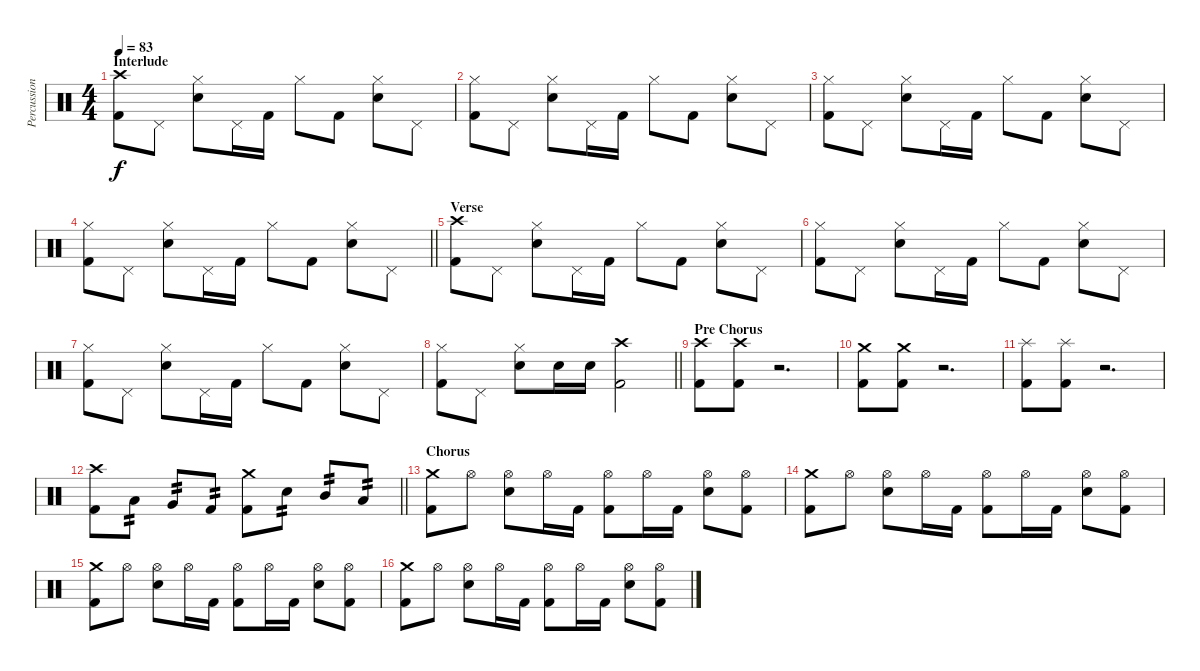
\track ("Percussion" "Percussion") {instrument percussion}
\staff {score}
\articulation defaults
\ts (4 4)
\section ("" "Interlude")
\tempo 83
\clef neutral
\ks c
("Crash high (hit)" "Kick (hit) 2").8{dy f} "Pedal Hi-Hat (hit)".8 ("Hi-Hat (closed)" "Electric Snare (hit)").8 "Pedal Hi-Hat (hit)".16 "Kick (hit) 2".16 "Hi-Hat (closed)".8 "Kick (hit) 2".8 ("Electric Snare (hit)" "Hi-Hat (closed)").8 "Pedal Hi-Hat (hit)".8 |
("Hi-Hat (closed)" "Kick (hit) 2").8 "Pedal Hi-Hat (hit)".8 ("Hi-Hat (closed)" "Electric Snare (hit)").8 "Pedal Hi-Hat (hit)".16 "Kick (hit) 2".16 "Hi-Hat (closed)".8 "Kick (hit) 2".8 ("Electric Snare (hit)" "Hi-Hat (closed)").8 "Pedal Hi-Hat (hit)".8 |
("Hi-Hat (closed)" "Kick (hit) 2").8 "Pedal Hi-Hat (hit)".8 ("Hi-Hat (closed)" "Electric Snare (hit)").8 "Pedal Hi-Hat (hit)".16 "Kick (hit) 2".16 "Hi-Hat (closed)".8 "Kick (hit) 2".8 ("Electric Snare (hit)" "Hi-Hat (closed)").8 "Pedal Hi-Hat (hit)".8 |
\barLineRight lightlight
("Hi-Hat (closed)" "Kick (hit) 2").8 "Pedal Hi-Hat (hit)".8 ("Hi-Hat (closed)" "Electric Snare (hit)").8 "Pedal Hi-Hat (hit)".16 "Kick (hit) 2".16 "Hi-Hat (closed)".8 "Kick (hit) 2".8 ("Electric Snare (hit)" "Hi-Hat (closed)").8 "Pedal Hi-Hat (hit)".8 |
\section ("" "Verse")
("Crash high (hit)" "Kick (hit) 2").8 "Pedal Hi-Hat (hit)".8 ("Hi-Hat (closed)" "Electric Snare (hit)").8 "Pedal Hi-Hat (hit)".16 "Kick (hit) 2".16 "Hi-Hat (closed)".8 "Kick (hit) 2".8 ("Electric Snare (hit)" "Hi-Hat (closed)").8 "Pedal Hi-Hat (hit)".8 |
("Hi-Hat (closed)" "Kick (hit) 2").8 "Pedal Hi-Hat (hit)".8 ("Hi-Hat (closed)" "Electric Snare (hit)").8 "Pedal Hi-Hat (hit)".16 "Kick (hit) 2".16 "Hi-Hat (closed)".8 "Kick (hit) 2".8 ("Electric Snare (hit)" "Hi-Hat (closed)").8 "Pedal Hi-Hat (hit)".8 |
("Hi-Hat (closed)" "Kick (hit) 2").8 "Pedal Hi-Hat (hit)".8 ("Hi-Hat (closed)" "Electric Snare (hit)").8 "Pedal Hi-Hat (hit)".16 "Kick (hit) 2".16 "Hi-Hat (closed)".8 "Kick (hit) 2".8 ("Electric Snare (hit)" "Hi-Hat (closed)").8 "Pedal Hi-Hat (hit)".8 |
\barLineRight lightlight
("Hi-Hat (closed)" "Kick (hit) 2").8 "Pedal Hi-Hat (hit)".8 ("Hi-Hat (closed)" "Electric Snare (hit)").8 "Electric Snare (hit)".16 "Electric Snare (hit)".16 ("Kick (hit) 2" "Crash high (hit)").2 |
\section ("" "Pre Chorus")
("Crash high (hit)" "Kick (hit) 2").8 ("Crash high (hit)" "Kick (hit) 2").8 r.2{d} |
("Crash medium (hit)" "Kick (hit) 2").8 ("Crash medium (hit)" "Kick (hit) 2").8 r.2{d} |
("Splash (hit)" "Kick (hit) 2").8 ("Splash (hit)" "Kick (hit) 2").8 r.2{d} |
\barLineRight lightlight
("Crash high (hit)" "Kick (hit) 2").8 "Low Floor Tom (hit)".8{tp 2} "Very Low Tom (hit)".8{tp 2} "Kick (hit) 2".8{tp 2} ("Crash medium (hit)" "Kick (hit) 2").8 "Electric Snare (hit)".8{tp 2} "Mid Tom (hit)".8{tp 2} "Low Tom (hit)".8{tp 2} |
\section ("" "Chorus")
("Crash medium (hit)" "Kick (hit) 2").8 "Hi-Hat (open)".8 ("Hi-Hat (open)" "Electric Snare (hit)").8 "Hi-Hat (open)".16 "Kick (hit) 2".16 ("Kick (hit) 2" "Hi-Hat (open)").8 "Hi-Hat (open)".16 "Kick (hit) 2".16 ("Electric Snare (hit)" "Hi-Hat (open)").8 ("Hi-Hat (open)" "Kick (hit) 2").8 |
("Crash medium (hit)" "Kick (hit) 2").8 "Hi-Hat (open)".8 ("Hi-Hat (open)" "Electric Snare (hit)").8 "Hi-Hat (open)".16 "Kick (hit) 2".16 ("Kick (hit) 2" "Hi-Hat (open)").8 "Hi-Hat (open)".16 "Kick (hit) 2".16 ("Electric Snare (hit)" "Hi-Hat (open)").8 ("Hi-Hat (open)" "Kick (hit) 2").8 |
("Crash medium (hit)" "Kick (hit) 2").8 "Hi-Hat (open)".8 ("Hi-Hat (open)" "Electric Snare (hit)").8 "Hi-Hat (open)".16 "Kick (hit) 2".16 ("Kick (hit) 2" "Hi-Hat (open)").8 "Hi-Hat (open)".16 "Kick (hit) 2".16 ("Electric Snare (hit)" "Hi-Hat (open)").8 ("Hi-Hat (open)" "Kick (hit) 2").8 |
("Crash medium (hit)" "Kick (hit) 2").8 "Hi-Hat (open)".8 ("Hi-Hat (open)" "Electric Snare (hit)").8 "Hi-Hat (open)".16 "Kick (hit) 2".16 ("Kick (hit) 2" "Hi-Hat (open)").8 "Hi-Hat (open)".16 "Kick (hit) 2".16 ("Electric Snare (hit)" "Hi-Hat (open)").8 ("Hi-Hat (open)" "Kick (hit) 2").8
